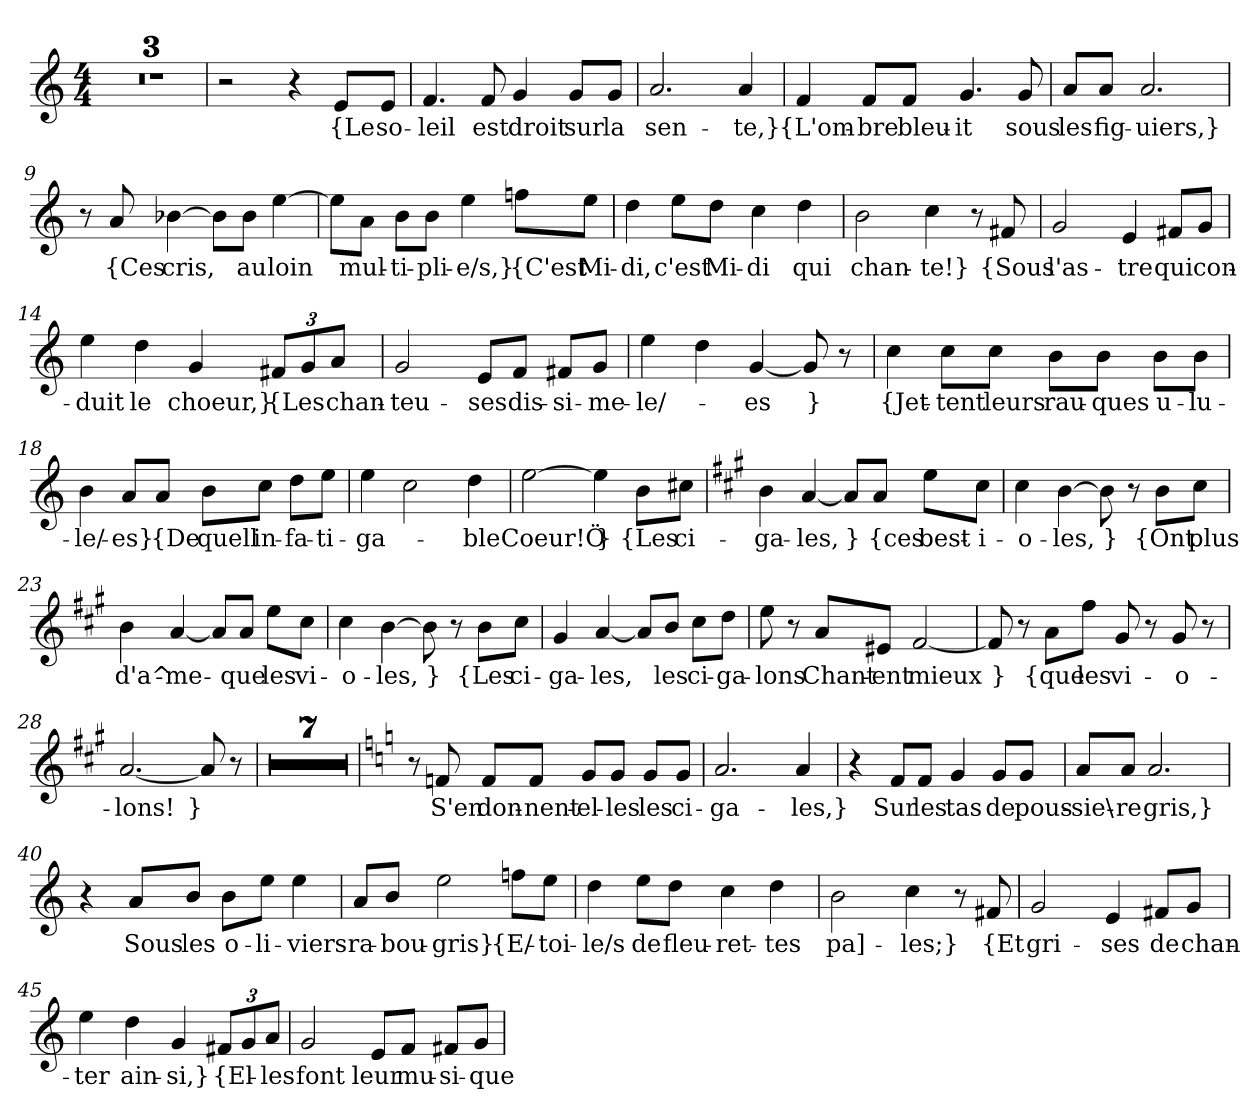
**kern	**text
*part1	*part1
*staff1	*staff1
*clefG2	*
*k[]	*
*M4/4	*
=1	=1
1r	.
=2	=2
1r	.
=3	=3
1r	.
=4	=4
2r	.
4r	.
8e/L	{Le
8e/J	so-
=5	=5
4.f	-leil
8f	est
4g	droit
8g/L	sur
8g/J	la
=6	=6
2.a	sen-
4a	-te,}
=7	=7
4f	{L'om-
8f/L	-bre
8f/J	bleu-
4.g	-it
8g	sous
=8	=8
8a/L	les
8a/J	fig-
2.a	-uiers,}
=9	=9
8r	.
8a	{Ces
[4b-X	cris,
8b-\L]	.
8b-\J	au
[4ee	loin
=10	=10
8ee\L]	.
8a\J	mul-
8b\L	-ti-
8b\J	-pli-
4ee	-e/s,}
8ffn\L	{C'est
8ee\J	Mi-
=11	=11
4dd	-di,
8ee\L	c'est
8dd\J	Mi-
4cc	-di
4dd	qui
=12	=12
2b	chan-
4cc	-te!}
8r	.
8f#X	{Sous
=13	=13
2g	l'as-
4e	-tre
8f#X/L	qui
8g/J	con-
=14	=14
4ee	-duit
4dd	le
4g	choeur,}
12f#X/L	{Les
12g/	.
12a/J	chan-
=15	=15
2g	-teu-
8e/L	-ses
8f/J	dis-
8f#X/L	-si-
8g/J	-me-
=16	=16
4ee	-le/-
4dd	.
[4g	-es
8g]	}
8r	.
=17	=17
4cc	{Jet-
8cc\L	-tent
8cc\J	leurs
8b\L	rau-
8b\J	-ques
8b\L	u-
8b\J	-lu-
=18	=18
4b	-le/-
8a/L	-es}
8a/J	{De
8b\L	quell
8cc\J	in-
8dd\L	-fa-
8ee\J	-ti-
=19	=19
4ee	-ga-
2cc	.
4dd	-ble
=20	=20
[2ee	Coeur!Ö
4ee]	}
8b\L	{Les
8cc#X\J	ci-
=21	=21
*k[f#c#g#]	*
4b	-ga-
[4a	-les,
8a/L]	}
8a/J	{ces
8ee\L	best-
8cc#\J	-i-
=22	=22
4cc#	-o-
[4b	-les,
8b]	}
8r	.
8b\L	{Ont
8cc#\J	plus
=23	=23
4b	d'a^-
[4a	-me-
8a/L]	.
8a/J	que
8ee\L	les
8cc#\J	vi-
=24	=24
4cc#	-o-
[4b	-les,
8b]	}
8r	.
8b\L	{Les
8cc#\J	ci-
=25	=25
4g#	-ga-
[4a	-les,
8a/L]	.
8b/J	les
8cc#\L	ci-
8dd\J	-ga-
=26	=26
8ee	-lons
8r	.
8a/L	Chant-
8e#X/J	-ent
[2f#	mieux
=27	=27
8f#]	}
8r	.
8a\L	{que
8ff#\J	les
8g#	vi-
8r	.
8g#	-o-
8r	.
=28	=28
[2.a	-lons!
8a]	}
8r	.
=29	=29
1r	.
=30	=30
1r	.
=31	=31
1r	.
=32	=32
1r	.
=33	=33
1r	.
=34	=34
1r	.
=35	=35
1r	.
=36	=36
*k[]	*
8r	.
8fn	S'en
8f/L	don-
8f/J	-nent-
8g/L	-el-
8g/J	-les
8g/L	les
8g/J	ci-
=37	=37
2.a	-ga-
4a	-les,}
=38	=38
4r	.
8f/L	Sur
8f/J	les
4g	tas
8g/L	de
8g/J	pous-
=39	=39
8a/L	-sie\-
8a/J	-re
2.a	gris,}
=40	=40
4r	.
8a/L	Sous
8b/J	les
8b\L	o-
8ee\J	-li-
4ee	-viers
=41	=41
8a/L	ra-
8b/J	-bou-
2ee	-gris}
8ffn\L	{E/-
8ee\J	-toi-
=42	=42
4dd	-le/s
8ee\L	de
8dd\J	fleu-
4cc	-ret-
4dd	-tes
=43	=43
2b	pa]-
4cc	-les;}
8r	.
8f#X	{Et
=44	=44
2g	gri-
4e	-ses
8f#X/L	de
8g/J	chan-
=45	=45
4ee	-ter
4dd	ain-
4g	-si,}
12f#X/L	{El-
12g/	.
12a/J	-les
=46	=46
2g	font
8e/L	leur
8f/J	mu-
8f#X/L	-si-
8g/J	-que
=	=
*-	*-
